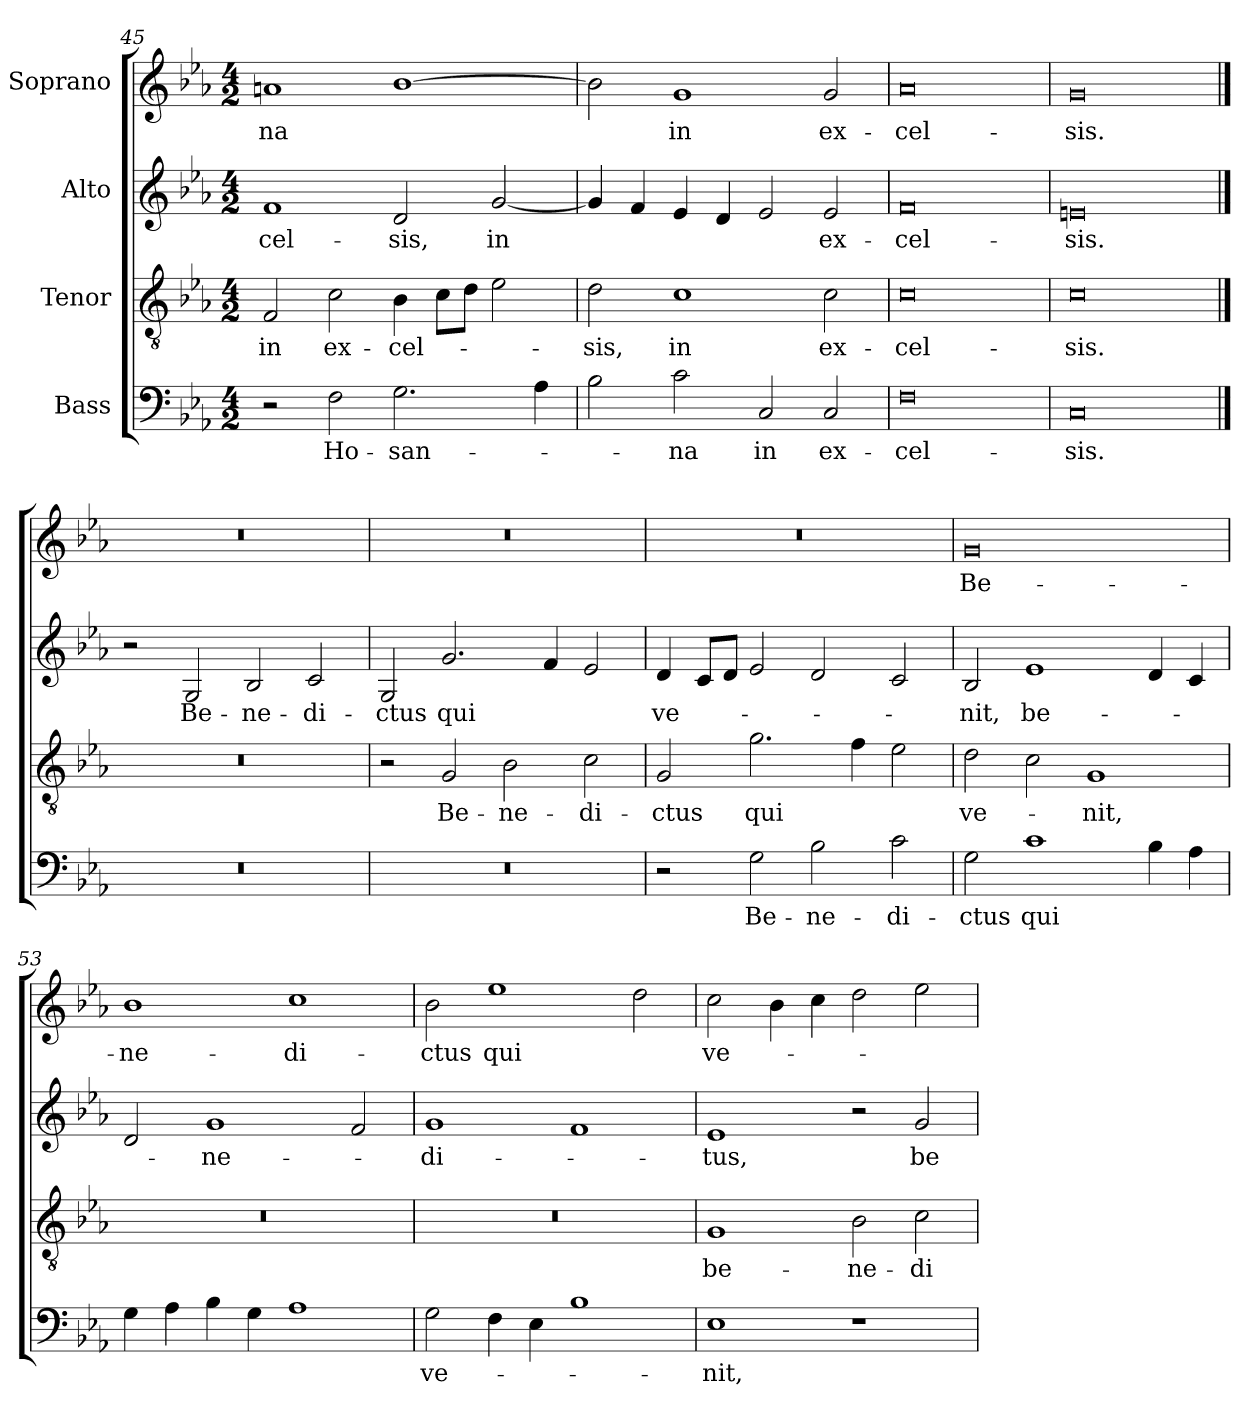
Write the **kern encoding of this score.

**kern	**text	**kern	**text	**kern	**text	**kern	**text
*part4	*part4	*part3	*part3	*part2	*part2	*part1	*part1
*staff4	*staff4	*staff3	*staff3	*staff2	*staff2	*staff1	*staff1
*I"Bass	*	*I"Tenor	*	*I"Alto	*	*I"Soprano	*
*clefF4	*	*clefGv2	*	*clefG2	*	*clefG2	*
*k[b-e-a-]	*	*k[b-e-a-]	*	*k[b-e-a-]	*	*k[b-e-a-]	*
*E-:	*	*E-:	*	*E-:	*	*E-:	*
*M4/2	*	*M4/2	*	*M4/2	*	*M4/2	*
=45	=45	=45	=45	=45	=45	=45	=45
2r	.	2F/	in	1f	-cel-	1an	-na
2F\	Ho-	2c\	ex-	.	.	.	.
2.G\	-san-	4B-\	-cel-	2d/	-sis,	[1b-	.
.	.	8c\L	.	.	.	.	.
.	.	8d\J	.	.	.	.	.
.	.	2e-\	.	[2g/	in	.	.
4A-\	.	.	.	.	.	.	.
=46	=46	=46	=46	=46	=46	=46	=46
2B-\	.	2d\	-sis,	4g/]	.	2b-\]	.
.	.	.	.	4f/	.	.	.
2c\	-na	1c	in	4e-/	.	1g	in
.	.	.	.	4d/	.	.	.
2C/	in	.	.	2e-/	.	.	.
2C/	ex-	2c\	ex-	2e-/	ex-	2g/	ex-
=47	=47	=47	=47	=47	=47	=47	=47
0F	-cel-	0c	-cel-	0f	-cel-	0a-	-cel-
=48	=48	=48	=48	=48	=48	=48	=48
0C	-sis.	0c	-sis.	0en	-sis.	0g	-sis.
!!LO:PB:g=z
==49	==49	==49	==49	==49	==49	==49	==49
0r	.	0r	.	2r	.	0r	.
.	.	.	.	2G/	Be-	.	.
.	.	.	.	2B-/	-ne-	.	.
.	.	.	.	2c/	-di-	.	.
=50	=50	=50	=50	=50	=50	=50	=50
0r	.	2r	.	2G/	-ctus	0r	.
.	.	2G/	Be-	2.g/	qui	.	.
.	.	2B-\	-ne-	.	.	.	.
.	.	.	.	4f/	.	.	.
.	.	2c\	-di-	2e-/	.	.	.
=51	=51	=51	=51	=51	=51	=51	=51
2r	.	2G/	-ctus	4d/	ve-	0r	.
.	.	.	.	8c/L	.	.	.
.	.	.	.	8d/J	.	.	.
2G\	Be-	2.g\	qui	2e-/	.	.	.
2B-\	-ne-	.	.	2d/	.	.	.
.	.	4f\	.	.	.	.	.
2c\	-di-	2e-\	.	2c/	.	.	.
=52	=52	=52	=52	=52	=52	=52	=52
2G\	-ctus	2d\	ve-	2B-/	-nit,	0g	Be-
1c	qui	2c\	.	1e-	be-	.	.
.	.	1G	-nit,	.	.	.	.
4B-\	.	.	.	4d/	.	.	.
4A-\	.	.	.	4c/	.	.	.
=53	=53	=53	=53	=53	=53	=53	=53
4G\	.	0r	.	2d/	.	1b-	-ne-
4A-\	.	.	.	.	.	.	.
4B-\	.	.	.	1g	-ne-	.	.
4G\	.	.	.	.	.	.	.
1A-	.	.	.	.	.	1cc	-di-
.	.	.	.	2f/	.	.	.
=54	=54	=54	=54	=54	=54	=54	=54
2G\	ve-	0r	.	1g	-di-	2b-\	-ctus
4F\	.	.	.	.	.	1ee-	qui
4E-\	.	.	.	.	.	.	.
1B-	.	.	.	1f	.	.	.
.	.	.	.	.	.	2dd\	.
!!LO:LB:g=z
=55	=55	=55	=55	=55	=55	=55	=55
1E-	-nit,	1G	be-	1e-	-tus,	2cc\	ve-
.	.	.	.	.	.	4b-\	.
.	.	.	.	.	.	4cc\	.
1r	.	2B-\	-ne-	2r	.	2dd\	.
.	.	2c\	-di-	2g/	be-	2ee-\	.
=	=	=	=	=	=	=	=
*-	*-	*-	*-	*-	*-	*-	*-
